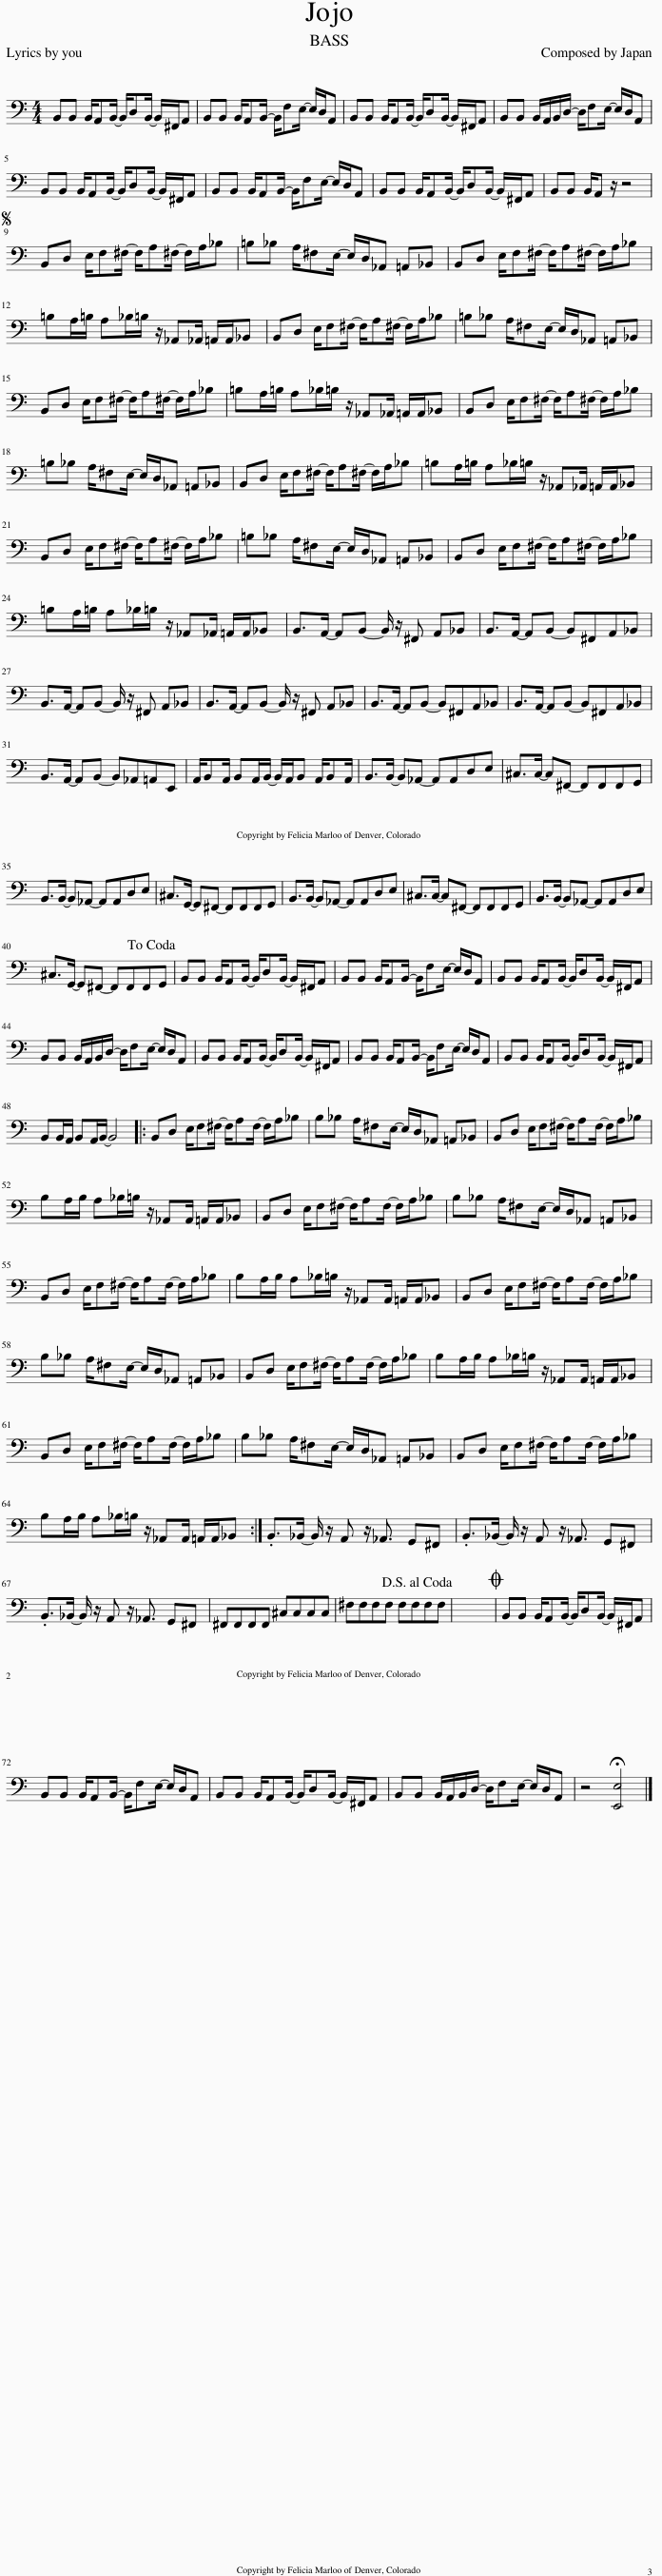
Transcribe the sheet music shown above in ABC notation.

X:1
L:1/8
M:4/4
I:linebreak $
K:C
V:1 bass transpose=-12
V:1
 B,,B,, B,,/A,,B,,/- B,,/D,B,,/- B,,/^F,,/A,, | B,,B,, B,,/A,,B,,/- B,,/F,E,/- E,/D,/A,, | B,,B,, B,,/A,,B,,/- B,,/D,B,,/- B,,/^F,,/A,, | B,,B,, B,,/A,,/B,,/D,/- D,/F,E,/- E,/D,/A,, |$ B,,B,, B,,/A,,B,,/- B,,/D,B,,/- B,,/^F,,/A,, | %5
 B,,B,, B,,/A,,B,,/- B,,/F,E,/- E,/D,/A,, | B,,B,, B,,/A,,B,,/- B,,/D,B,,/- B,,/^F,,/A,, | B,,B,, B,,/A,, z/ z4 |$S B,,D, E,/F,^F,/- F,/A,^F,/- F,/A,/_B, | =B,_B, A,/^F,E,/- E,/D,/_A,, =A,,_B,, | %10
 B,,D, E,/F,^F,/- F,/A,^F,/- F,/A,/_B, |$ =B,A,/=B,/ A,_B,/=B,/ z/ _A,,_A,,/ =A,,/A,,/_B,, | B,,D, E,/F,^F,/- F,/A,^F,/- F,/A,/_B, | =B,_B, A,/^F,E,/- E,/D,/_A,, =A,,_B,, |$ B,,D, E,/F,^F,/- F,/A,^F,/- F,/A,/_B, | %15
 =B,A,/=B,/ A,_B,/=B,/ z/ _A,,_A,,/ =A,,/A,,/_B,, | B,,D, E,/F,^F,/- F,/A,^F,/- F,/A,/_B, |$ =B,_B, A,/^F,E,/- E,/D,/_A,, =A,,_B,, | B,,D, E,/F,^F,/- F,/A,^F,/- F,/A,/_B, | =B,A,/=B,/ A,_B,/=B,/ z/ _A,,_A,,/ =A,,/A,,/_B,, |$ %20
 B,,D, E,/F,^F,/- F,/A,^F,/- F,/A,/_B, | =B,_B, A,/^F,E,/- E,/D,/_A,, =A,,_B,, | B,,D, E,/F,^F,/- F,/A,^F,/- F,/A,/_B, |$ =B,A,/=B,/ A,_B,/=B,/ z/ _A,,_A,,/ =A,,/A,,/_B,, | B,,>A,,- A,,B,,- B,,/ z/ ^F,, A,,_B,, | %25
 B,,>A,,- A,,B,,- B,,^F,,A,,_B,, |$ B,,>A,,- A,,B,,- B,,/ z/ ^F,, A,,_B,, | B,,>A,,- A,,B,,- B,,/ z/ ^F,, A,,_B,, | B,,>A,,- A,,B,,- B,,^F,,A,,_B,, | B,,>A,,- A,,B,,- B,,^F,,A,,_B,, |$ %30
 B,,>A,,- A,,B,,- B,,_A,,=A,,E,, | A,,/B,,A,,/ B,,A,,/B,,/- B,,/A,,/B,, A,,/B,,A,,/ | B,,>B,,- B,,_A,,- A,,A,,D,E, | ^C,>C,- C,^F,,- F,,F,,F,,G,, |$ B,,>B,,- B,,_A,,- A,,A,,D,E, | %35
 ^C,>G,,- G,,^F,,- F,,F,,F,,G,, | B,,>B,,- B,,_A,,- A,,A,,D,E, | ^C,>C,- C,^F,,- F,,F,,F,,G,, | B,,>B,,- B,,_A,,- A,,A,,D,E, |$ ^C,>G,,- G,,^F,,- F,,F,,F,,G,,!dacoda! | %40
 B,,B,, B,,/A,,B,,/- B,,/D,B,,/- B,,/^F,,/A,, | B,,B,, B,,/A,,B,,/- B,,/F,E,/- E,/D,/A,, | B,,B,, B,,/A,,B,,/- B,,/D,B,,/- B,,/^F,,/A,, |$ B,,B,, B,,/A,,/B,,/D,/- D,/F,E,/- E,/D,/A,, | B,,B,, B,,/A,,B,,/- B,,/D,B,,/- B,,/^F,,/A,, | %45
 B,,B,, B,,/A,,B,,/- B,,/F,E,/- E,/D,/A,, | B,,B,, B,,/A,,B,,/- B,,/D,B,,/- B,,/^F,,/A,, |$ B,,B,,/A,,/ B,,A,,/B,,/- B,,4 |: B,,D, E,/F,^F,/- F,/A,F,/- F,/A,/_B, | B,_B, A,/^F,E,/- E,/D,/_A,, =A,,_B,, | %50
 B,,D, E,/F,^F,/- F,/A,F,/- F,/A,/_B, |$ B,A,/B,/ A,_B,/=B,/ z/ _A,,A,,/ =A,,/A,,/_B,, | B,,D, E,/F,^F,/- F,/A,F,/- F,/A,/_B, | B,_B, A,/^F,E,/- E,/D,/_A,, =A,,_B,, |$ B,,D, E,/F,^F,/- F,/A,F,/- F,/A,/_B, | %55
 B,A,/B,/ A,_B,/=B,/ z/ _A,,A,,/ =A,,/A,,/_B,, | B,,D, E,/F,^F,/- F,/A,F,/- F,/A,/_B, |$ B,_B, A,/^F,E,/- E,/D,/_A,, =A,,_B,, | B,,D, E,/F,^F,/- F,/A,F,/- F,/A,/_B, | B,A,/B,/ A,_B,/=B,/ z/ _A,,A,,/ =A,,/A,,/_B,, |$ %60
 B,,D, E,/F,^F,/- F,/A,F,/- F,/A,/_B, | B,_B, A,/^F,E,/- E,/D,/_A,, =A,,_B,, | B,,D, E,/F,^F,/- F,/A,F,/- F,/A,/_B, |$ B,A,/B,/ A,_B,/=B,/ z/ _A,,A,,/ =A,,/A,,/_B,, :| .B,,>_B,,- B,,/ z/ A,, z/ _A,,3/2 G,,^F,, | %65
 .B,,>_B,,- B,,/ z/ A,, z/ _A,,3/2 G,,^F,, |$ .B,,>_B,,- B,,/ z/ A,, z/ _A,,3/2 G,,^F,, | ^F,,F,,F,,F,, ^C,C,C,C, | ^F,F,F,F, F,F,F,F,!D.S.! | x8 | %70
O B,,B,, B,,/A,,B,,/- B,,/D,B,,/- B,,/^F,,/A,, |$ B,,B,, B,,/A,,B,,/- B,,/F,E,/- E,/D,/A,, | B,,B,, B,,/A,,B,,/- B,,/D,B,,/- B,,/^F,,/A,, | B,,B,, B,,/A,,/B,,/D,/- D,/F,E,/- E,/D,/A,, | z4 !fermata![E,,E,]4 |] %75
